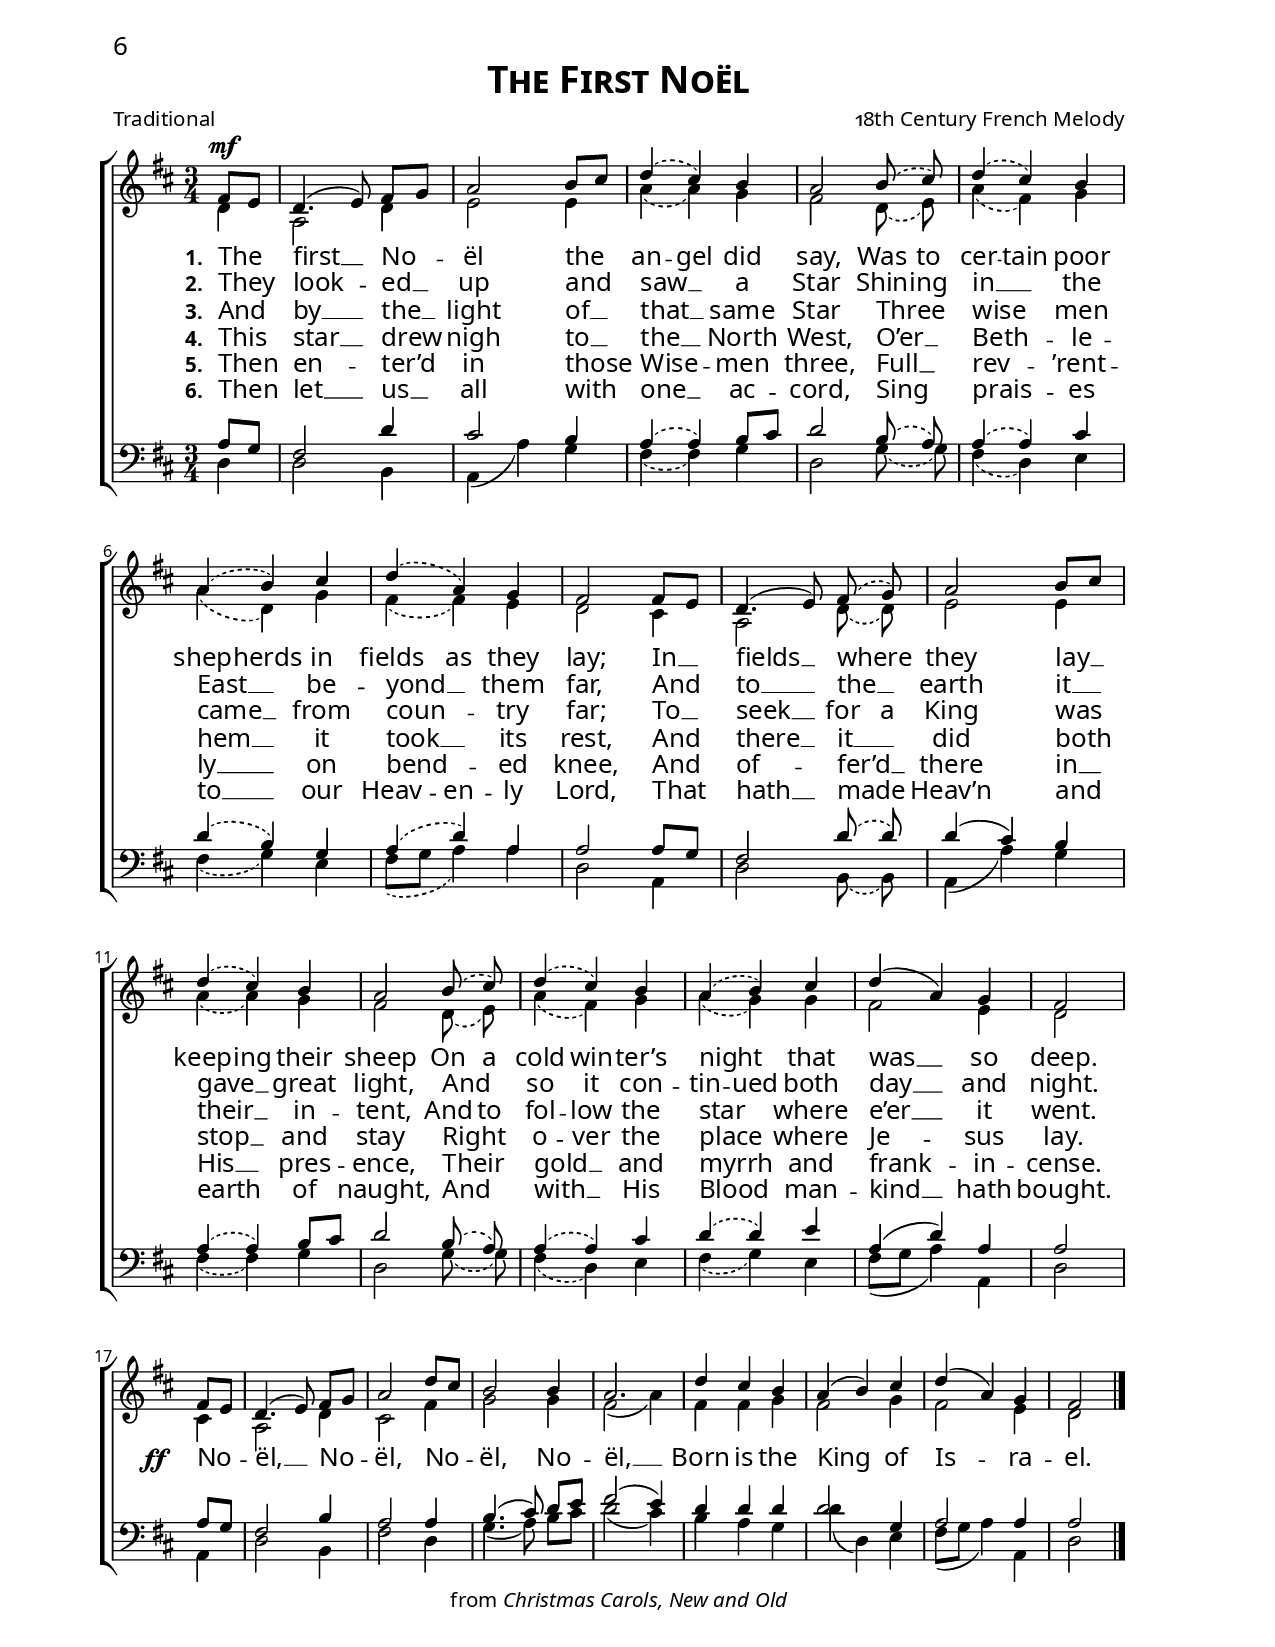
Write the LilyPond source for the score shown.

\version "2.14.2"
\include "util.ly"
\header {
  title = \markup{\override #'(font-name . "Garamond Premier Pro Semibold"){ \abs-fontsize #18 \smallCapsOldStyle"The First Noël"}}
  poet = \markup\oldStyleNum"Traditional"
  composer = \markup\oldStyleNum"18th Century French Melody"
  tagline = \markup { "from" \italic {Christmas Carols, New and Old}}
}
\paper {
  paper-height = 11\in
  paper-width = 8.5\in
  indent = 0\in
  %system-system-spacing = #'((basic-distance . 10) (padding . 0))
  system-system-spacing =
    #'((basic-distance . 0)
       (minimum-distance . 0)
       (padding . -5)
       (stretchability . 100))
  ragged-last-bottom = ##f
  ragged-bottom = ##f
  two-sided = ##t
  inner-margin = 1\in
  outer-margin = 0.75\in
  top-margin = 0.26\in
  bottom-margin = 0.25\in
  first-page-number = #6
  print-first-page-number = ##t
  headerLine = ""
  oddHeaderMarkup = \markup\fill-line{
     \override #'(font-name . "Garamond Premier Pro")\abs-fontsize #12.5
     \combine 
        \fill-line{"" \on-the-fly #print-page-number-check-first
        \oldStylePageNum""
        }
        \fill-line{\headerLine}
  }
  evenHeaderMarkup = \markup {
     \override #'(font-name . "Garamond Premier Pro")\abs-fontsize #12.5
     \combine
        \on-the-fly #print-page-number-check-first
        \oldStylePageNum""
        \fill-line{\headerLine}
  }
}
#(set-global-staff-size 18) \paper{ #(define fonts (make-pango-font-tree "Garamond Premier Pro" "Garamond Premier Pro" "Garamond Premier Pro" (/ 18 20))) }
global = {
  \key d \major
  \time 3/4
  \autoBeamOff
  \override DynamicLineSpanner #'staff-padding = #0.0
  \override DynamicLineSpanner #'Y-extent = #'(-0.5 . 0.5)
}

sopMusic = \relative c' {
  \partial 4 fis8[^\mf e] |
  d4.( e8) fis[ g] |
  a2 b8[ cis] |
  \slurDashed d4( cis) b |
  a2 b8\noBeam( cis) |
  d4( cis) b |
  
  a( b) cis |
  d( a) g |
  fis2 \slurSolid fis8[ e] |
  d4.( e8) \slurDashed fis8\noBeam( g) |
  \slurSolid a2 b8[ cis] |
  
  \slurDashed d4( cis) b |
  a2 b8\noBeam( cis) |
  d4( cis) b |
  a( b) cis |
  \slurSolid d( a) g |
  \partial 2 fis2 | \break
  
  \partial 4 fis8[ e] |
  d4.( e8) fis[ g] |
  a2 d8[ cis] |
  b2 b4 |
  a2. |
  d4 cis b |
  a( b) cis |
  d( a) g |
  \partial 2 fis2 \bar "|."
}
sopWords = \lyricmode {
  
}

altoMusic = \relative c' {
  d4 |
  a2 d4 |
  e2 e4 |
  \slurDashed a4( a) g |
  fis2 d8\noBeam( e) |
  a4( fis) g |
  
  a( d,) g |
  fis( fis) e |
  d2 cis4 |
  a2 d8\noBeam( d) |
  e2 e4 |
  
  a4( a) g |
  fis2 d8\noBeam( e) |
  a4( fis) g |
  a( g) g |
  fis2 e4 |
  d2 |
  
  cis4 |
  a2 d4 |
  cis2 fis4 |
  g2 g4 |
  \slurSolid fis2( a4) |
  fis4 fis g |
  fis2 g4 |
  fis2 e4 |
  d2 \bar "|."
}
altoWords = {
  \dropLyricsVI
  \lyricmode {
    \set stanza = #"1. "
    The first __ No -- ël the
    \set ignoreMelismata = ##t
    an -- gel did say,
    Was to cer -- tain poor shep -- herds in fields as they lay;
    \unset ignoreMelismata
    
    In __ fields __ where they lay __
    \set ignoreMelismata = ##t
    
    keep -- ing their sheep
    On a cold win -- ter’s night _ that was __ _ so deep.
    \unset ignoreMelismata
  }
  \set stanza = \markup\dynamic"ff   "
  \lyricmode {
    \dropLyricsIV
    No -- ël, __ No -- ël, No -- ël,
    \set associatedVoice = "altos"
    No -- ël, __
    \unset associatedVoice
    Born is the King of Is -- ra -- el.
  }
}
altoWordsII = \lyricmode {
  \dropLyricsVI
  \set stanza = #"2. "
  They look -- ed __ up and
  \set ignoreMelismata = ##t
  saw __ _ a Star
  Shin -- ing in __ _ the East __ _ be -- yond __ _ them far,
  \unset ignoreMelismata
  
  And to __ the __ earth it __
  \set ignoreMelismata = ##t
  
  gave __ _ great light,
  And _ so it con -- tin -- ued both day __ _ and night.
}
altoWordsIII = \lyricmode {
  \dropLyricsVI
  \set stanza = #"3. "
  And by
__
  the __ light of __ that __ same Star
  Three wise men came __ from coun -- try far;
  To __ seek __
\set ignoreMelismata = ##t
  for a King
\unset ignoreMelismata
  was their
__
  in -- tent,
\set ignoreMelismata = ##t
  And to fol -- low the star _ where e’er __ _ it went.
}
altoWordsIV = \lyricmode {
  \dropLyricsVI
  \set stanza = #"4. "
  This star __ drew nigh to __ 
  \set ignoreMelismata = ##t
  the __ _ North West,
  O’er
__
  _ Beth -- _ le -- hem __ _ it took __ _ its rest,
  \unset ignoreMelismata
  
  And there __ it __ did both
  \set ignoreMelismata = ##t
  
  stop __ _ and stay
  Right _ o -- ver the place _ where Je -- _ sus lay.
}
altoWordsV = \lyricmode {
  \dropLyricsVI
  \set stanza = #"5. "
  Then en -- ter’d in those
  \set ignoreMelismata = ##t
  Wise -- _ men three,
  Full __ _ rev -- _ ’rent -- ly __ _ on bend -- _ ed knee,
  \unset ignoreMelismata
  
  And of -- fer’d
__
  there in __
  \set ignoreMelismata = ##t
  
  His __ _ pres -- ence,
  Their _ gold __ _ and myrrh _ and frank -- _ in -- cense.
}
altoWordsVI = \lyricmode {
  \dropLyricsVI
  \set stanza = #"6. "
  Then let __ us __ all with one __ ac -- cord,
  Sing prais -- es to __ our
\set ignoreMelismata = ##t
  Heav -- en -- ly Lord,
\unset ignoreMelismata
  That hath __ made Heav’n and earth of naught,
  And with __ His Blood man -- kind __ hath bought.
}

tenorMusic = \relative c' {
  a8[ g] |
  fis2 d'4 |
  cis2 b4 |
  \slurDashed a4( a) \slurSolid b8[ cis] |
  d2 \slurDashed b8\noBeam( a) |
  a4( a) cis |
  
  d( b) g |
  a( d) a |
  a2 \slurSolid a8[ g] |
  fis2 \slurDashed d'8\noBeam( d) |
  \slurSolid d4( cis) b |
  
  \slurDashed a( a) \slurSolid b8[ cis] |
  d2 \slurDashed b8\noBeam( a) |
  a4( a) cis |
  d4( d) e |
  \slurSolid a,( d) a |
  a2 |
  
  a8[ g] |
  fis2 b4 |
  a2 a4 |
  b4.( cis8) d[ e] |
  fis2( e4) |
  d d d |
  d2 g,4 |
  a2 a4 |
  a2 \bar "|."
}
tenorWords = \lyricmode {

}

bassMusic = \relative c {
  d4 |
  d2 b4 |
  a( a') g |
  \slurDashed fis( fis) g |
  d2 g8\noBeam( g) |
  fis4( d) e |
  
  fis( g) e |
  fis8[( g] a4) a |
  d,2 a4 |
  d2 b8\noBeam( b) |
  \slurSolid a4( a') g |
  
  \slurDashed fis( fis) g |
  d2 g8\noBeam( g) |
  fis4( d) e |
  fis( g) e |
  \slurSolid fis8[( g] a4) a, |
  d2 |
  
  a4 |
  d2 b4 |
  fis'2 d4 |
  g4.( a8) b[ cis] |
  d2( cis4) |
  b a g |
  d'( d,) e |
  fis8[( g] a4) a, |
  d2 \bar "|."
}
bassWords = \lyricmode {

}

\score {
  <<
   \new ChoirStaff <<
%    \new Lyrics = sopranos \with { \override VerticalAxisGroup #'nonstaff-relatedstaff-spacing = #'((basic-distance . 1)) }
    \new Staff = women <<
      \new Voice = "sopranos" { \voiceOne << \global \sopMusic >> }
      \new Voice = "altos" { \voiceTwo << \global \altoMusic >> }
    >>
    \new Lyrics \with { alignAboveContext = #"women" \override VerticalAxisGroup #'nonstaff-relatedstaff-spacing = #'((basic-distance . 1))} \lyricsto "sopranos" \sopWords
     \new Lyrics = "altosVI"  \with { alignBelowContext = #"women" \override VerticalAxisGroup #'nonstaff-relatedstaff-spacing = #'((basic-distance . 1))} \lyricsto "sopranos" \altoWordsVI
    \new Lyrics = "altosV"  \with { alignBelowContext = #"women" \override VerticalAxisGroup #'nonstaff-relatedstaff-spacing = #'((basic-distance . 1))} \lyricsto "sopranos" \altoWordsV
    \new Lyrics = "altosIV"  \with { alignBelowContext = #"women" \override VerticalAxisGroup #'nonstaff-relatedstaff-spacing = #'((basic-distance . 1))} \lyricsto "sopranos" \altoWordsIV
    \new Lyrics = "altosIII"  \with { alignBelowContext = #"women" \override VerticalAxisGroup #'nonstaff-relatedstaff-spacing = #'((basic-distance . 1))} \lyricsto "sopranos" \altoWordsIII
    \new Lyrics = "altosII"  \with { alignBelowContext = #"women" \override VerticalAxisGroup #'nonstaff-relatedstaff-spacing = #'((basic-distance . 1))} \lyricsto "sopranos" \altoWordsII
    \new Lyrics = "altos"  \with { alignBelowContext = #"women" \override VerticalAxisGroup #'nonstaff-relatedstaff-spacing = #'((basic-distance . 1))} \lyricsto "sopranos" \altoWords
   \new Staff = men <<
      \clef bass
      \new Voice = "tenors" { \voiceOne << \global \tenorMusic >> }
      \new Voice = "basses" { \voiceTwo << \global \bassMusic >> }
    >>
    \new Lyrics \with { alignAboveContext = #"men" \override VerticalAxisGroup #'nonstaff-relatedstaff-spacing = #'((basic-distance . 1)) } \lyricsto "tenors" \tenorWords
    \new Lyrics \with { alignBelowContext = #"men" \override VerticalAxisGroup #'nonstaff-relatedstaff-spacing = #'((basic-distance . 1)) } \lyricsto "basses" \bassWords
  >>
%    \new PianoStaff << \new Staff { \new Voice { \pianoRH } } \new Staff { \clef "bass" \pianoLH } >>
  >>
  \layout {
  \context {
    \Lyrics
    \override LyricText #'font-size = #2
  }
    \context {
      \Score
      %\override SpacingSpanner #'base-shortest-duration = #(ly:make-moment 1 8)
      %\override SpacingSpanner #'common-shortest-duration = #(ly:make-moment 1 4)
    }
    \context {
      % Remove all empty staves
      % \Staff \RemoveEmptyStaves \override VerticalAxisGroup #'remove-first = ##t
    }
    \context {
      \Lyrics
      \override LyricText #'X-offset = #center-on-word
    }
  }
}

